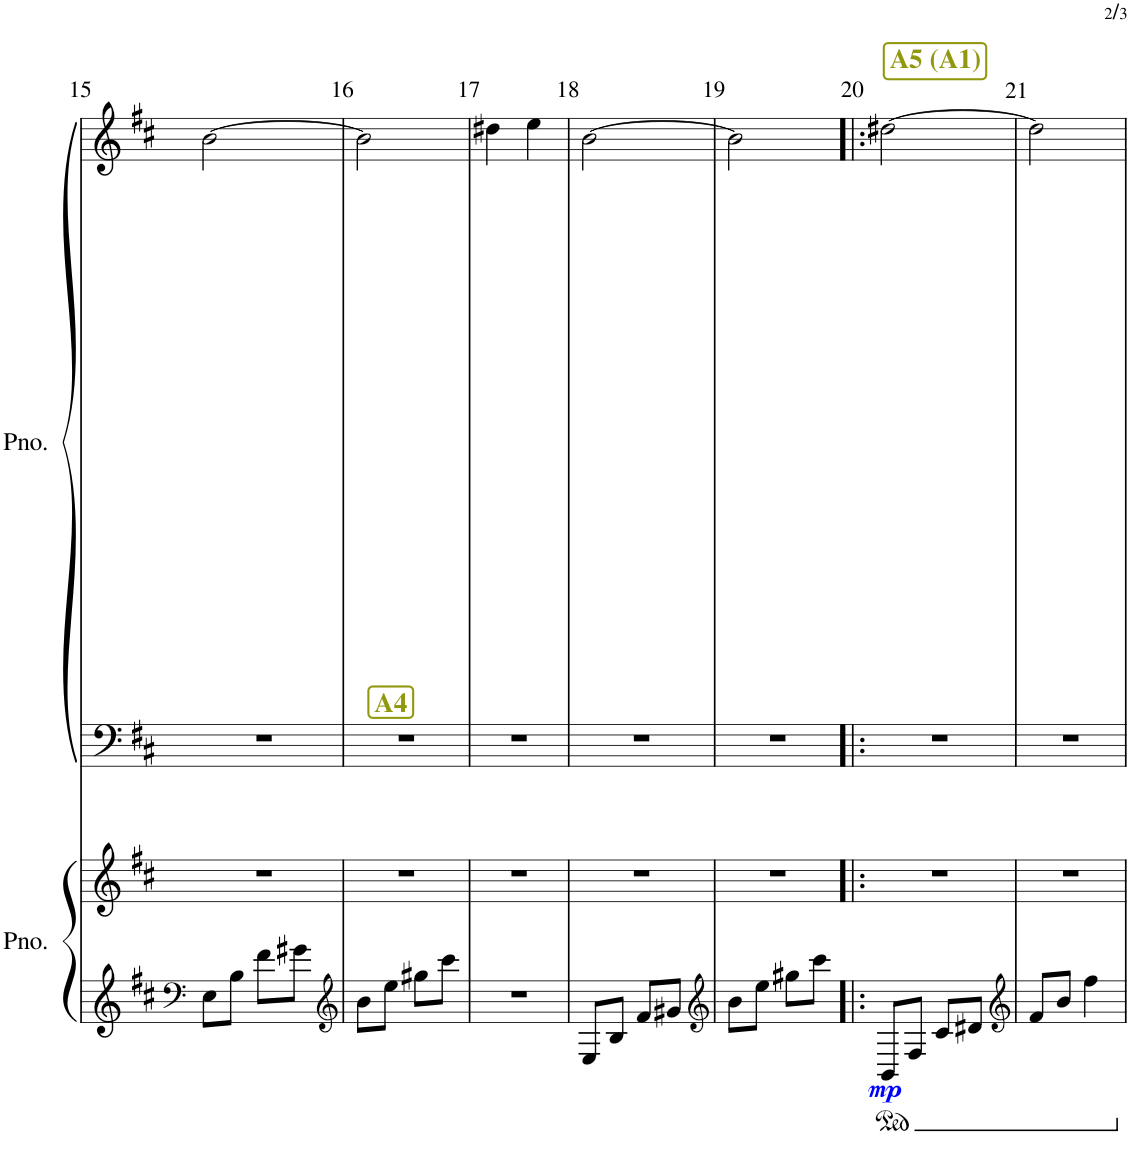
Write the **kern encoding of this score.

**kern	**kern	**dynam	**kern	**kern
*part2	*part2	*part2	*part1	*part1
*staff4	*staff3	*staff3/4	*staff2	*staff1
*I"ピアノ	*	*	*I"ピアノ	*
!!LO:PB:g=z
*clefF4	*clefG2	*	*clefF4	*clefG2
*k[f#c#]	*k[f#c#]	*	*k[f#c#]	*k[f#c#]
*M2/4	*M2/4	*	*M2/4	*M2/4
!!LO:REH:place=s1:b:B:cj:color=#91980E:fs=13:t=A4
=15	=15	=15	=15	=15
8E\L	2r	.	2r	[2b\
8B\J	.	.	.	.
8f#\L	.	.	.	.
8g#X\J	.	.	.	.
=16	=16	=16	=16	=16
*clefG2	*	*	*	*
8b\L	2r	.	2r	2b\]
8ee\J	.	.	.	.
8gg#X\L	.	.	.	.
8ccc#\J	.	.	.	.
=17	=17	=17	=17	=17
2r	2r	.	2r	4dd#X\
.	.	.	.	4ee\
=18	=18	=18	=18	=18
8E/L	2r	.	2r	[2b\
8B/J	.	.	.	.
8f#/L	.	.	.	.
8g#X/J	.	.	.	.
=19	=19	=19	=19	=19
*clefG2	*	*	*	*
8b\L	2r	.	2r	2b\]
8ee\J	.	.	.	.
8gg#X\L	.	.	.	.
8ccc#\J	.	.	.	.
!!LO:REH:place=s1:a:B:cj:color=#91980E:fs=13:t=A5 (A1)
=20!|:	=20!|:	=20!|:	=20!|:	=20!|:
!	!	!LO:DY:b=2	!	!
8BB/L	2r	mp	2r	[2dd#X\
8F#/J	.	.	.	.
8c#/L	.	.	.	.
8d#X/J	.	.	.	.
=21	=21	=21	=21	=21
*clefG2	*	*	*	*
8f#/L	2r	.	2r	2dd#\]
8b/J	.	.	.	.
4ff#\	.	.	.	.
=	=	=	=	=
*-	*-	*-	*-	*-
